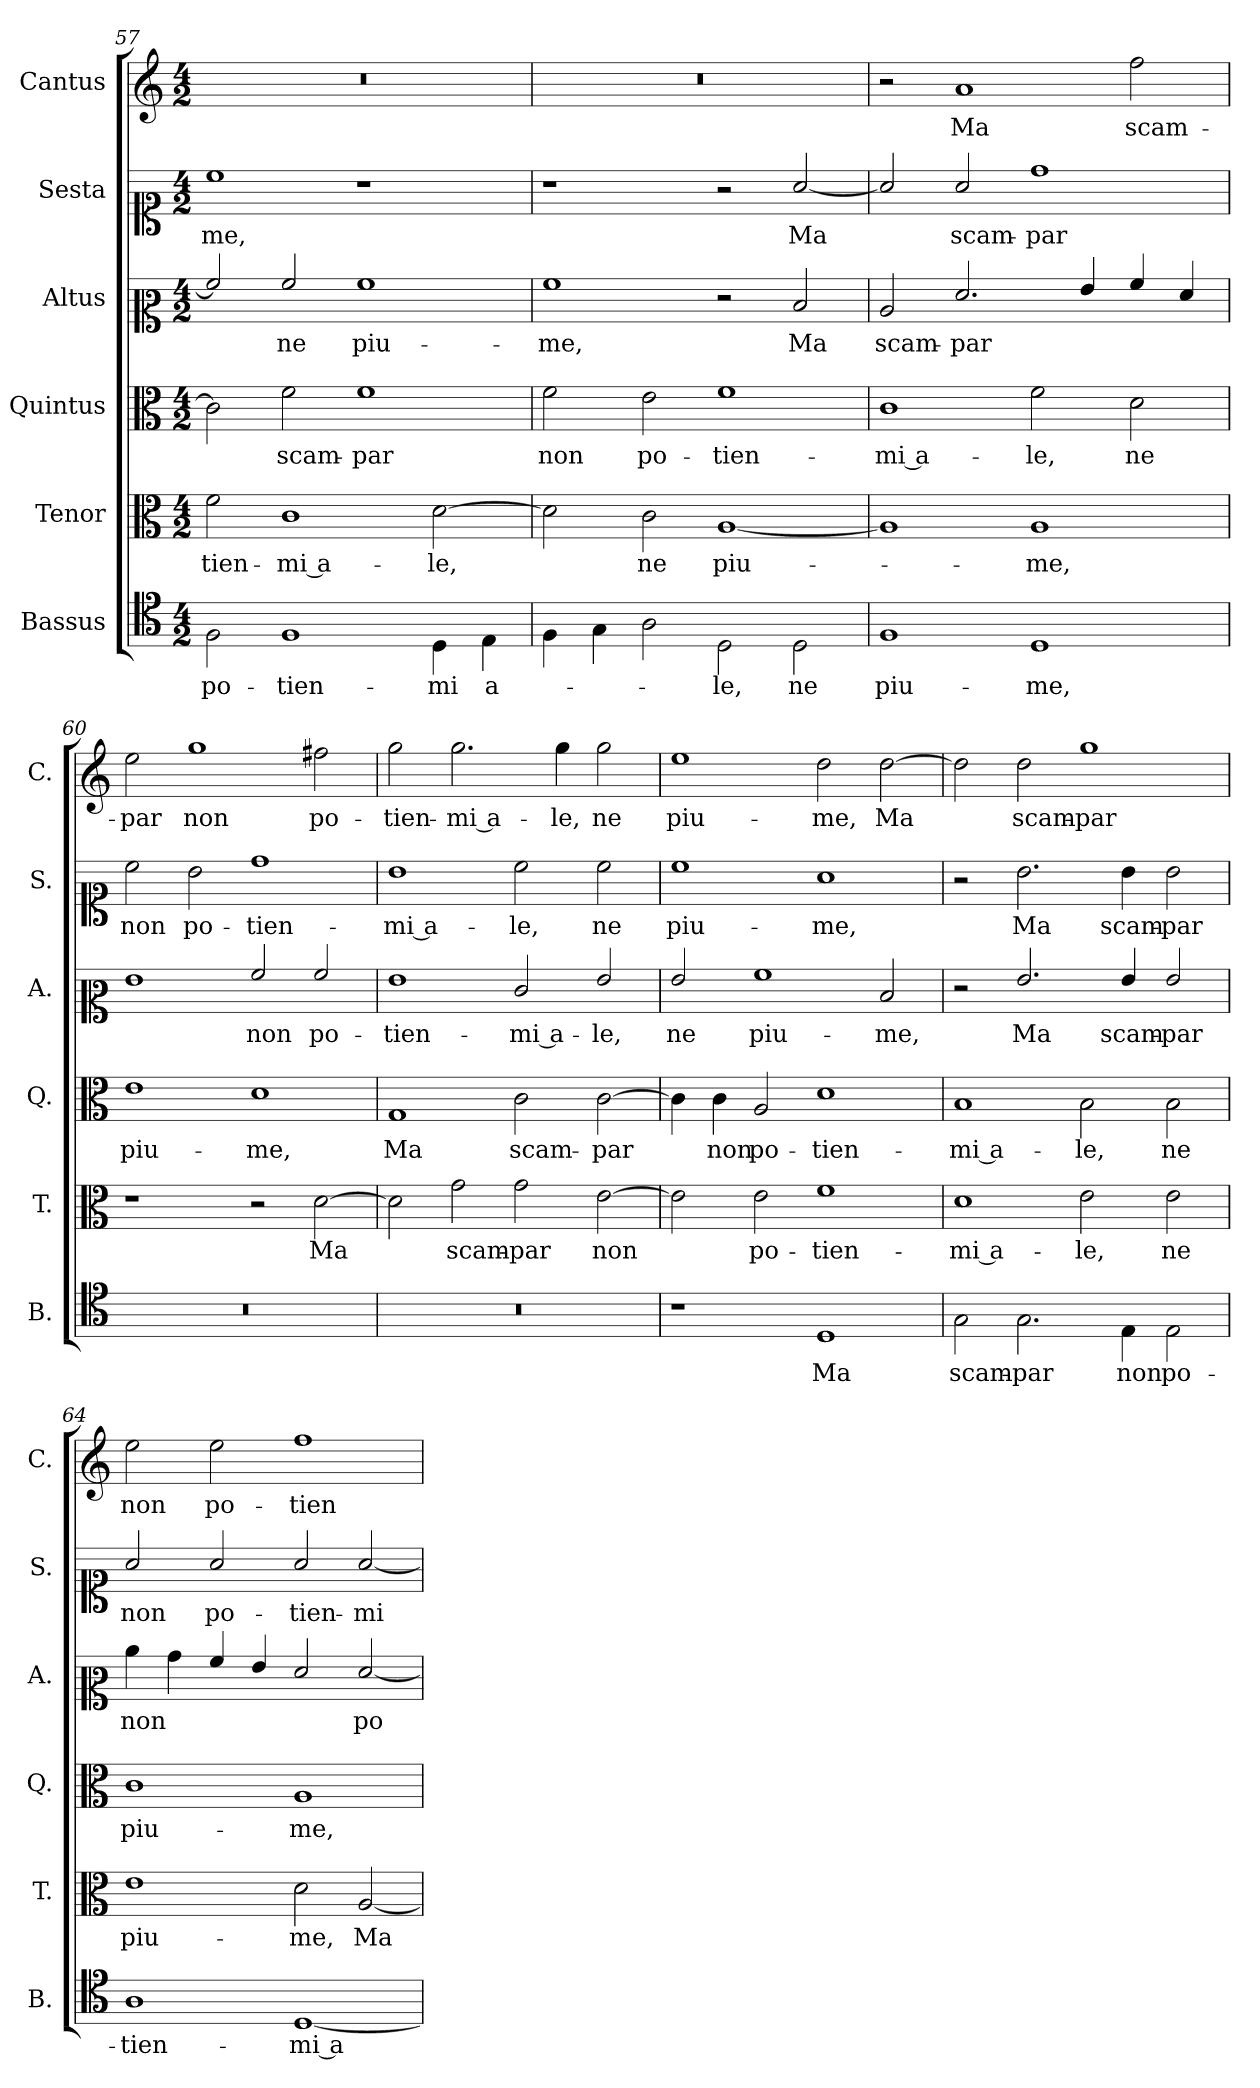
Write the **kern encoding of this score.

**kern	**text	**kern	**text	**kern	**text	**kern	**text	**kern	**text	**kern	**text
*part6	*part6	*part5	*part5	*part4	*part4	*part3	*part3	*part2	*part2	*part1	*part1
*staff6	*staff6	*staff5	*staff5	*staff4	*staff4	*staff3	*staff3	*staff2	*staff2	*staff1	*staff1
*I"Bassus	*	*I"Tenor	*	*I"Quintus	*	*I"Altus	*	*I"Sesta	*	*I"Cantus	*
*I'B.	*	*I'T.	*	*I'Q.	*	*I'A.	*	*I'S.	*	*I'C.	*
*clefC4	*	*clefC3	*	*clefC3	*	*clefC2	*	*clefC1	*	*clefG2	*
*k[]	*	*k[]	*	*k[]	*	*k[]	*	*k[]	*	*k[]	*
*M4/2	*	*M4/2	*	*M4/2	*	*M4/2	*	*M4/2	*	*M4/2	*
=57	=57	=57	=57	=57	=57	=57	=57	=57	=57	=57	=57
!	!LO:LY:b	!	!LO:LY:b	!	!	!	!	!	!LO:LY:b	!	!
2F\	po-	2f\	-tien-	2c\]	.	2a/]	.	1cc	-me,	0r	.
!	!LO:LY:b	!	!LO:LY:b	!	!LO:LY:b	!	!LO:LY:b	!	!	!	!
1F	-tien-	1c	-mi a-	2f\	scam-	2a/	ne	.	.	.	.
!	!	!	!	!	!LO:LY:b	!	!LO:LY:b	!	!	!	!
.	.	.	.	1f	-par	1a	piu-	1r	.	.	.
!	!LO:LY:b	!	!LO:LY:b	!	!	!	!	!	!	!	!
4D\	-mi	[2d\	-le,	.	.	.	.	.	.	.	.
!	!LO:LY:b	!	!	!	!	!	!	!	!	!	!
4E\	a-	.	.	.	.	.	.	.	.	.	.
=58	=58	=58	=58	=58	=58	=58	=58	=58	=58	=58	=58
!	!	!	!	!	!LO:LY:b	!	!LO:LY:b	!	!	!	!
4F\	.	2d\]	.	2f\	non	1a	-me,	1r	.	0r	.
4G\	.	.	.	.	.	.	.	.	.	.	.
!	!	!	!LO:LY:b	!	!LO:LY:b	!	!	!	!	!	!
2A\	.	2c\	ne	2e\	po-	.	.	.	.	.	.
!	!LO:LY:b	!	!LO:LY:b	!	!LO:LY:b	!	!	!	!	!	!
2D\	-le,	[1A	piu-	1f	-tien-	2r	.	2r	.	.	.
!	!LO:LY:b	!	!	!	!	!	!LO:LY:b	!	!LO:LY:b	!	!
2D\	ne	.	.	.	.	2d/	Ma	[2a/	Ma	.	.
=59	=59	=59	=59	=59	=59	=59	=59	=59	=59	=59	=59
!	!LO:LY:b	!	!	!	!LO:LY:b	!	!LO:LY:b	!	!	!	!
1F	piu-	1A]	.	1c	-mi a-	2c/	scam-	2a/]	.	2r	.
!	!	!	!	!	!	!	!LO:LY:b	!	!LO:LY:b	!	!LO:LY:b
.	.	.	.	.	.	2.f/	-par	2a/	scam-	1a	Ma
!	!LO:LY:b	!	!LO:LY:b	!	!LO:LY:b	!	!	!	!LO:LY:b	!	!
1D	-me,	1A	-me,	2f\	-le,	.	.	1dd	-par	.	.
.	.	.	.	.	.	4g/	.	.	.	.	.
!	!	!	!	!	!LO:LY:b	!	!	!	!	!	!LO:LY:b
.	.	.	.	2d\	ne	4a/	.	.	.	2ff\	scam-
.	.	.	.	.	.	4f/	.	.	.	.	.
=60	=60	=60	=60	=60	=60	=60	=60	=60	=60	=60	=60
!	!	!	!	!	!LO:LY:b	!	!	!	!LO:LY:b	!	!LO:LY:b
0r	.	1r	.	1e	piu-	1g	.	2cc\	non	2ee\	-par
!	!	!	!	!	!	!	!	!	!LO:LY:b	!	!LO:LY:b
.	.	.	.	.	.	.	.	2b\	po-	1gg	non
!	!	!	!	!	!LO:LY:b	!	!LO:LY:b	!	!LO:LY:b	!	!
.	.	2r	.	1d	-me,	2a/	non	1dd	-tien-	.	.
!	!	!	!LO:LY:b	!	!	!	!LO:LY:b	!	!	!	!LO:LY:b
.	.	[2d\	Ma	.	.	2a/	po-	.	.	2ff#X\	po-
=61	=61	=61	=61	=61	=61	=61	=61	=61	=61	=61	=61
!	!	!	!	!	!LO:LY:b	!	!LO:LY:b	!	!LO:LY:b	!	!LO:LY:b
0r	.	2d\]	.	1G	Ma	1g	-tien-	1b	-mi a-	2gg\	-tien-
!	!	!	!LO:LY:b	!	!	!	!	!	!	!	!LO:LY:b
.	.	2g\	scam-	.	.	.	.	.	.	2.gg\	-mi a-
!	!	!	!LO:LY:b	!	!LO:LY:b	!	!LO:LY:b	!	!LO:LY:b	!	!
.	.	2g\	-par	2c\	scam-	2e/	-mi a-	2cc\	-le,	.	.
!	!	!	!	!	!	!	!	!	!	!	!LO:LY:b
.	.	.	.	.	.	.	.	.	.	4gg\	-le,
!	!	!	!LO:LY:b	!	!LO:LY:b	!	!LO:LY:b	!	!LO:LY:b	!	!LO:LY:b
.	.	[2e\	non	[2c\	-par	2g/	-le,	2cc\	ne	2gg\	ne
!!LO:PB:g=z
=62	=62	=62	=62	=62	=62	=62	=62	=62	=62	=62	=62
!	!	!	!	!	!	!	!LO:LY:b	!	!LO:LY:b	!	!LO:LY:b
1r	.	2e\]	.	4c\]	.	2g/	ne	1cc	piu-	1ee	piu-
!	!	!	!	!	!LO:LY:b	!	!	!	!	!	!
.	.	.	.	4c\	non	.	.	.	.	.	.
!	!	!	!LO:LY:b	!	!LO:LY:b	!	!LO:LY:b	!	!	!	!
.	.	2e\	po-	2A/	po-	1a	piu-	.	.	.	.
!	!LO:LY:b	!	!LO:LY:b	!	!LO:LY:b	!	!	!	!LO:LY:b	!	!LO:LY:b
1D	Ma	1f	-tien-	1d	-tien-	.	.	1a	-me,	2dd\	-me,
!	!	!	!	!	!	!	!LO:LY:b	!	!	!	!LO:LY:b
.	.	.	.	.	.	2d/	-me,	.	.	[2dd\	Ma
=63	=63	=63	=63	=63	=63	=63	=63	=63	=63	=63	=63
!	!LO:LY:b	!	!LO:LY:b	!	!LO:LY:b	!	!	!	!	!	!
2G\	scam-	1d	-mi a-	1B	-mi a-	2r	.	2r	.	2dd\]	.
!	!LO:LY:b	!	!	!	!	!	!LO:LY:b	!	!LO:LY:b	!	!LO:LY:b
2.G\	-par	.	.	.	.	2.g/	Ma	2.b\	Ma	2dd\	scam-
!	!	!	!LO:LY:b	!	!LO:LY:b	!	!	!	!	!	!LO:LY:b
.	.	2e\	-le,	2B\	-le,	.	.	.	.	1gg	-par
!	!LO:LY:b	!	!	!	!	!	!LO:LY:b	!	!LO:LY:b	!	!
4E\	non	.	.	.	.	4g/	scam-	4b\	scam-	.	.
!	!LO:LY:b	!	!LO:LY:b	!	!LO:LY:b	!	!LO:LY:b	!	!LO:LY:b	!	!
2E\	po-	2e\	ne	2B\	ne	2g/	-par	2b\	-par	.	.
=64	=64	=64	=64	=64	=64	=64	=64	=64	=64	=64	=64
!	!LO:LY:b	!	!LO:LY:b	!	!LO:LY:b	!	!LO:LY:b	!	!LO:LY:b	!	!LO:LY:b
1A	-tien-	1e	piu-	1c	piu-	4cc\	non	2a/	non	2ee\	non
.	.	.	.	.	.	4b\	.	.	.	.	.
!	!	!	!	!	!	!	!	!	!LO:LY:b	!	!LO:LY:b
.	.	.	.	.	.	4a/	.	2a/	po-	2ee\	po-
.	.	.	.	.	.	4g/	.	.	.	.	.
!	!LO:LY:b	!	!LO:LY:b	!	!LO:LY:b	!	!	!	!LO:LY:b	!	!LO:LY:b
[1D	-mi a-	2d\	-me,	1A	-me,	2f/	.	2a/	-tien-	1ff	-tien-
!	!	!	!LO:LY:b	!	!	!	!LO:LY:b	!	!LO:LY:b	!	!
.	.	[2A/	Ma	.	.	[2f/	po-	[2a/	-mi	.	.
=	=	=	=	=	=	=	=	=	=	=	=
*-	*-	*-	*-	*-	*-	*-	*-	*-	*-	*-	*-
